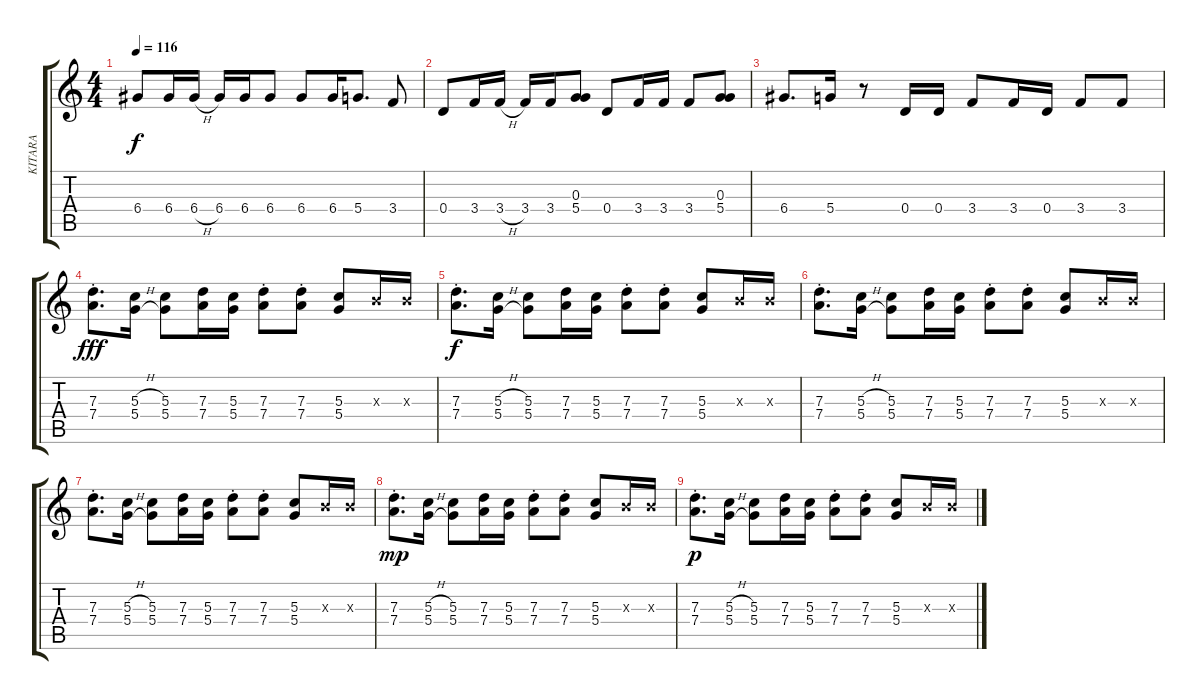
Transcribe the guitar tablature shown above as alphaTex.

\track ("KITARA" "KITARA") {instrument overdrivenguitar}
\staff {score tabs}
\tuning (E4 B3 G3 D3 A2 E2) {hide}
\ts (4 4)
\tempo 116
\clef g2
\ks c
6.4.8{dy f} 6.4.16 6.4{h}.16 6.4.16 6.4.16 6.4.8 6.4.8 6.4.16 5.4.8{d} 3.4.8 |
0.4.8 3.4.16 3.4{h}.16 3.4.16 3.4.16 (0.3 5.4).8 0.4.8 3.4.16 3.4.16 3.4.8 (0.3 5.4).8 |
6.4.8{d} 5.4.16 r.8 0.4.16 0.4.16 3.4.8 3.4.16 0.4.16 3.4.8 3.4.8 |
(7.3 7.4{st}).8{d dy fff} (5.3{h} 5.4{h}).16 (5.3 5.4).8 (7.3 7.4).16 (5.3 5.4).16 (7.3{st} 7.4{st}).8 (7.3{st} 7.4{st}).8 (5.3 5.4).8 4.3{x}.16 4.3{x}.16 |
(7.3 7.4{st}).8{d dy f} (5.3{h} 5.4{h}).16 (5.3 5.4).8 (7.3 7.4).16 (5.3 5.4).16 (7.3{st} 7.4{st}).8 (7.3{st} 7.4{st}).8 (5.3 5.4).8 4.3{x}.16 4.3{x}.16 |
(7.3 7.4{st}).8{d} (5.3{h} 5.4{h}).16 (5.3 5.4).8 (7.3 7.4).16 (5.3 5.4).16 (7.3{st} 7.4{st}).8 (7.3{st} 7.4{st}).8 (5.3 5.4).8 4.3{x}.16 4.3{x}.16 |
(7.3 7.4{st}).8{d} (5.3{h} 5.4{h}).16 (5.3 5.4).8 (7.3 7.4).16 (5.3 5.4).16 (7.3{st} 7.4{st}).8 (7.3{st} 7.4{st}).8 (5.3 5.4).8 4.3{x}.16 4.3{x}.16 |
(7.3 7.4{st}).8{d dy mp} (5.3{h} 5.4{h}).16 (5.3 5.4).8 (7.3 7.4).16 (5.3 5.4).16 (7.3{st} 7.4{st}).8 (7.3{st} 7.4{st}).8 (5.3 5.4).8 4.3{x}.16 4.3{x}.16 |
(7.3 7.4{st}).8{d dy p} (5.3{h} 5.4{h}).16 (5.3 5.4).8 (7.3 7.4).16 (5.3 5.4).16 (7.3{st} 7.4{st}).8 (7.3{st} 7.4{st}).8 (5.3 5.4).8 4.3{x}.16 4.3{x}.16
